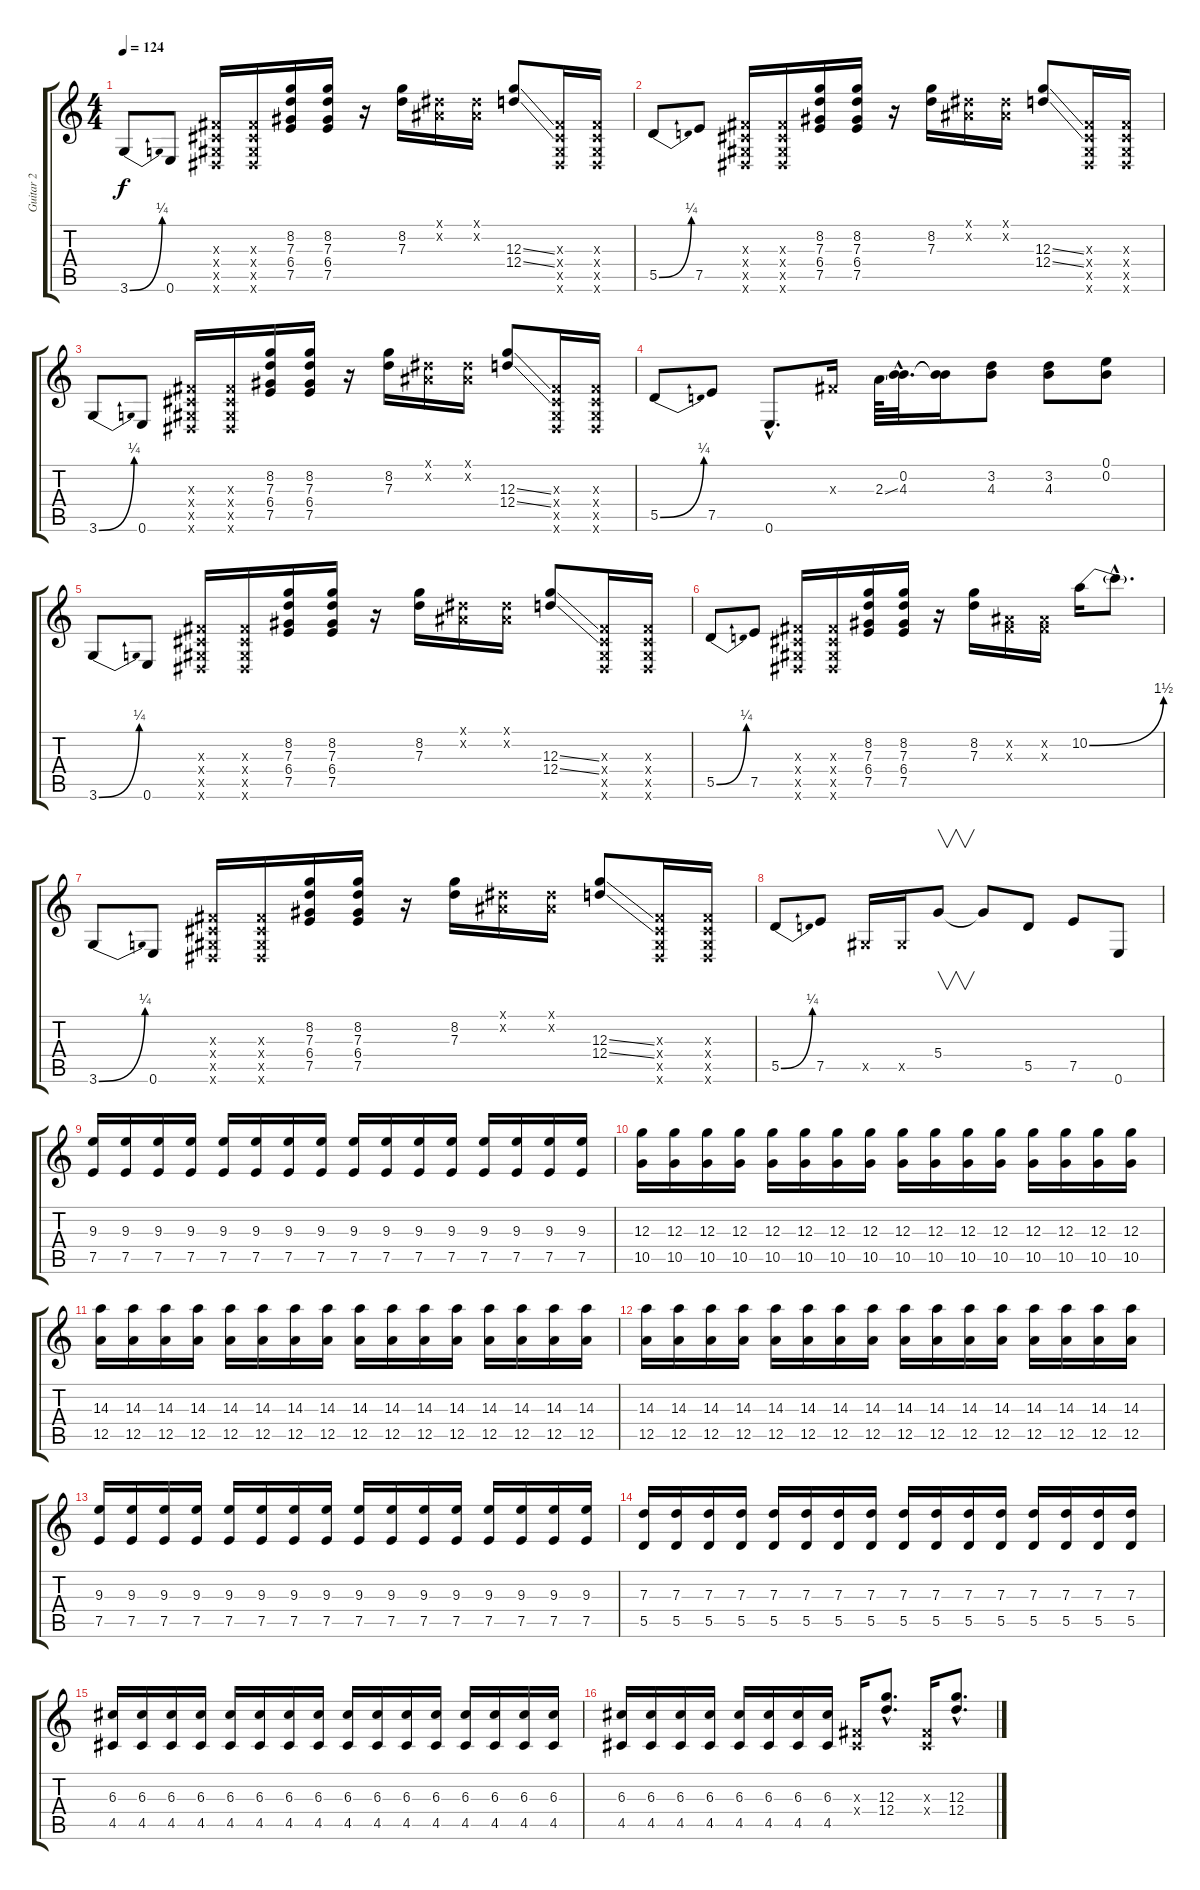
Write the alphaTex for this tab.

\track ("Guitar 2" "Guitar 2") {instrument overdrivenguitar}
\staff {score tabs}
\tuning (E4 B3 G3 D3 A2 E2) {hide}
\ts (4 4)
\tempo 124
\clef g2
\ks c
3.6{be (bend 0 0 60 1)}.8{dy f} 0.6.8 (-1.3{x} -1.4{x} -1.5{x} -1.6{x}).16 (-1.3{x} -1.4{x} -1.5{x} -1.6{x}).16 (8.2 7.3 6.4 7.5).16 (8.2 7.3 6.4 7.5).16 r.16 (8.2 7.3).16 (-1.1{x} -1.2{x}).16 (-1.1{x} -1.2{x}).16 (12.3{ss} 12.4{ss}).8 (-1.3{x} -1.4{x} -1.5{x} -1.6{x}).16 (-1.3{x} -1.4{x} -1.5{x} -1.6{x}).16 |
5.5{be (bend 0 0 60 1)}.8 7.5.8 (-1.3{x} -1.4{x} -1.5{x} -1.6{x}).16 (-1.3{x} -1.4{x} -1.5{x} -1.6{x}).16 (8.2 7.3 6.4 7.5).16 (8.2 7.3 6.4 7.5).16 r.16 (8.2 7.3).16 (-1.1{x} -1.2{x}).16 (-1.1{x} -1.2{x}).16 (12.3{ss} 12.4{ss}).8 (-1.3{x} -1.4{x} -1.5{x} -1.6{x}).16 (-1.3{x} -1.4{x} -1.5{x} -1.6{x}).16 |
3.6{be (bend 0 0 60 1)}.8 0.6.8 (-1.3{x} -1.4{x} -1.5{x} -1.6{x}).16 (-1.3{x} -1.4{x} -1.5{x} -1.6{x}).16 (8.2 7.3 6.4 7.5).16 (8.2 7.3 6.4 7.5).16 r.16 (8.2 7.3).16 (-1.1{x} -1.2{x}).16 (-1.1{x} -1.2{x}).16 (12.3{ss} 12.4{ss}).8 (-1.3{x} -1.4{x} -1.5{x} -1.6{x}).16 (-1.3{x} -1.4{x} -1.5{x} -1.6{x}).16 |
5.5{be (bend 0 0 60 1)}.8 7.5.8 0.6{hac}.8{d} -1.3{x}.16 2.3{ss}.64 (0.2{hac} 4.3{hac}).32{d} (0.2{t} 4.3{t}).16 (3.2 4.3).8 (3.2 4.3).8 (0.1 0.2).8 |
3.6{be (bend 0 0 60 1)}.8 0.6.8 (-1.3{x} -1.4{x} -1.5{x} -1.6{x}).16 (-1.3{x} -1.4{x} -1.5{x} -1.6{x}).16 (8.2 7.3 6.4 7.5).16 (8.2 7.3 6.4 7.5).16 r.16 (8.2 7.3).16 (-1.1{x} -1.2{x}).16 (-1.1{x} -1.2{x}).16 (12.3{ss} 12.4{ss}).8 (-1.3{x} -1.4{x} -1.5{x} -1.6{x}).16 (-1.3{x} -1.4{x} -1.5{x} -1.6{x}).16 |
5.5{be (bend 0 0 60 1)}.8 7.5.8 (-1.3{x} -1.4{x} -1.5{x} -1.6{x}).16 (-1.3{x} -1.4{x} -1.5{x} -1.6{x}).16 (8.2 7.3 6.4 7.5).16 (8.2 7.3 6.4 7.5).16 r.16 (8.2 7.3).16 (-1.2{x} -1.3{x}).16 (-1.2{x} -1.3{x}).16 10.2{be (bend 0 0 60 6)}.16 10.2{hac t}.8{d} |
3.6{be (bend 0 0 60 1)}.8 0.6.8 (-1.3{x} -1.4{x} -1.5{x} -1.6{x}).16 (-1.3{x} -1.4{x} -1.5{x} -1.6{x}).16 (8.2 7.3 6.4 7.5).16 (8.2 7.3 6.4 7.5).16 r.16 (8.2 7.3).16 (-1.1{x} -1.2{x}).16 (-1.1{x} -1.2{x}).16 (12.3{ss} 12.4{ss}).8 (-1.3{x} -1.4{x} -1.5{x} -1.6{x}).16 (-1.3{x} -1.4{x} -1.5{x} -1.6{x}).16 |
5.5{be (bend 0 0 60 1)}.8 7.5.8 -1.5{x}.16 -1.5{x}.16 5.4.8{v} 5.4{t}.8 5.5.8 7.5.8 0.6.8 |
(9.3 7.5).16 (9.3 7.5).16 (9.3 7.5).16 (9.3 7.5).16 (9.3 7.5).16 (9.3 7.5).16 (9.3 7.5).16 (9.3 7.5).16 (9.3 7.5).16 (9.3 7.5).16 (9.3 7.5).16 (9.3 7.5).16 (9.3 7.5).16 (9.3 7.5).16 (9.3 7.5).16 (9.3 7.5).16 |
(12.3 10.5).16 (12.3 10.5).16 (12.3 10.5).16 (12.3 10.5).16 (12.3 10.5).16 (12.3 10.5).16 (12.3 10.5).16 (12.3 10.5).16 (12.3 10.5).16 (12.3 10.5).16 (12.3 10.5).16 (12.3 10.5).16 (12.3 10.5).16 (12.3 10.5).16 (12.3 10.5).16 (12.3 10.5).16 |
(14.3 12.5).16 (14.3 12.5).16 (14.3 12.5).16 (14.3 12.5).16 (14.3 12.5).16 (14.3 12.5).16 (14.3 12.5).16 (14.3 12.5).16 (14.3 12.5).16 (14.3 12.5).16 (14.3 12.5).16 (14.3 12.5).16 (14.3 12.5).16 (14.3 12.5).16 (14.3 12.5).16 (14.3 12.5).16 |
(14.3 12.5).16 (14.3 12.5).16 (14.3 12.5).16 (14.3 12.5).16 (14.3 12.5).16 (14.3 12.5).16 (14.3 12.5).16 (14.3 12.5).16 (14.3 12.5).16 (14.3 12.5).16 (14.3 12.5).16 (14.3 12.5).16 (14.3 12.5).16 (14.3 12.5).16 (14.3 12.5).16 (14.3 12.5).16 |
(9.3 7.5).16 (9.3 7.5).16 (9.3 7.5).16 (9.3 7.5).16 (9.3 7.5).16 (9.3 7.5).16 (9.3 7.5).16 (9.3 7.5).16 (9.3 7.5).16 (9.3 7.5).16 (9.3 7.5).16 (9.3 7.5).16 (9.3 7.5).16 (9.3 7.5).16 (9.3 7.5).16 (9.3 7.5).16 |
(7.3 5.5).16 (7.3 5.5).16 (7.3 5.5).16 (7.3 5.5).16 (7.3 5.5).16 (7.3 5.5).16 (7.3 5.5).16 (7.3 5.5).16 (7.3 5.5).16 (7.3 5.5).16 (7.3 5.5).16 (7.3 5.5).16 (7.3 5.5).16 (7.3 5.5).16 (7.3 5.5).16 (7.3 5.5).16 |
(6.3 4.5).16 (6.3 4.5).16 (6.3 4.5).16 (6.3 4.5).16 (6.3 4.5).16 (6.3 4.5).16 (6.3 4.5).16 (6.3 4.5).16 (6.3 4.5).16 (6.3 4.5).16 (6.3 4.5).16 (6.3 4.5).16 (6.3 4.5).16 (6.3 4.5).16 (6.3 4.5).16 (6.3 4.5).16 |
(6.3 4.5).16 (6.3 4.5).16 (6.3 4.5).16 (6.3 4.5).16 (6.3 4.5).16 (6.3 4.5).16 (6.3 4.5).16 (6.3 4.5).16 (-1.3{x} -1.4{x}).16 (12.3{hac} 12.4{hac}).8{d} (-1.3{x} -1.4{x}).16 (12.3{hac} 12.4{hac}).8{d}
